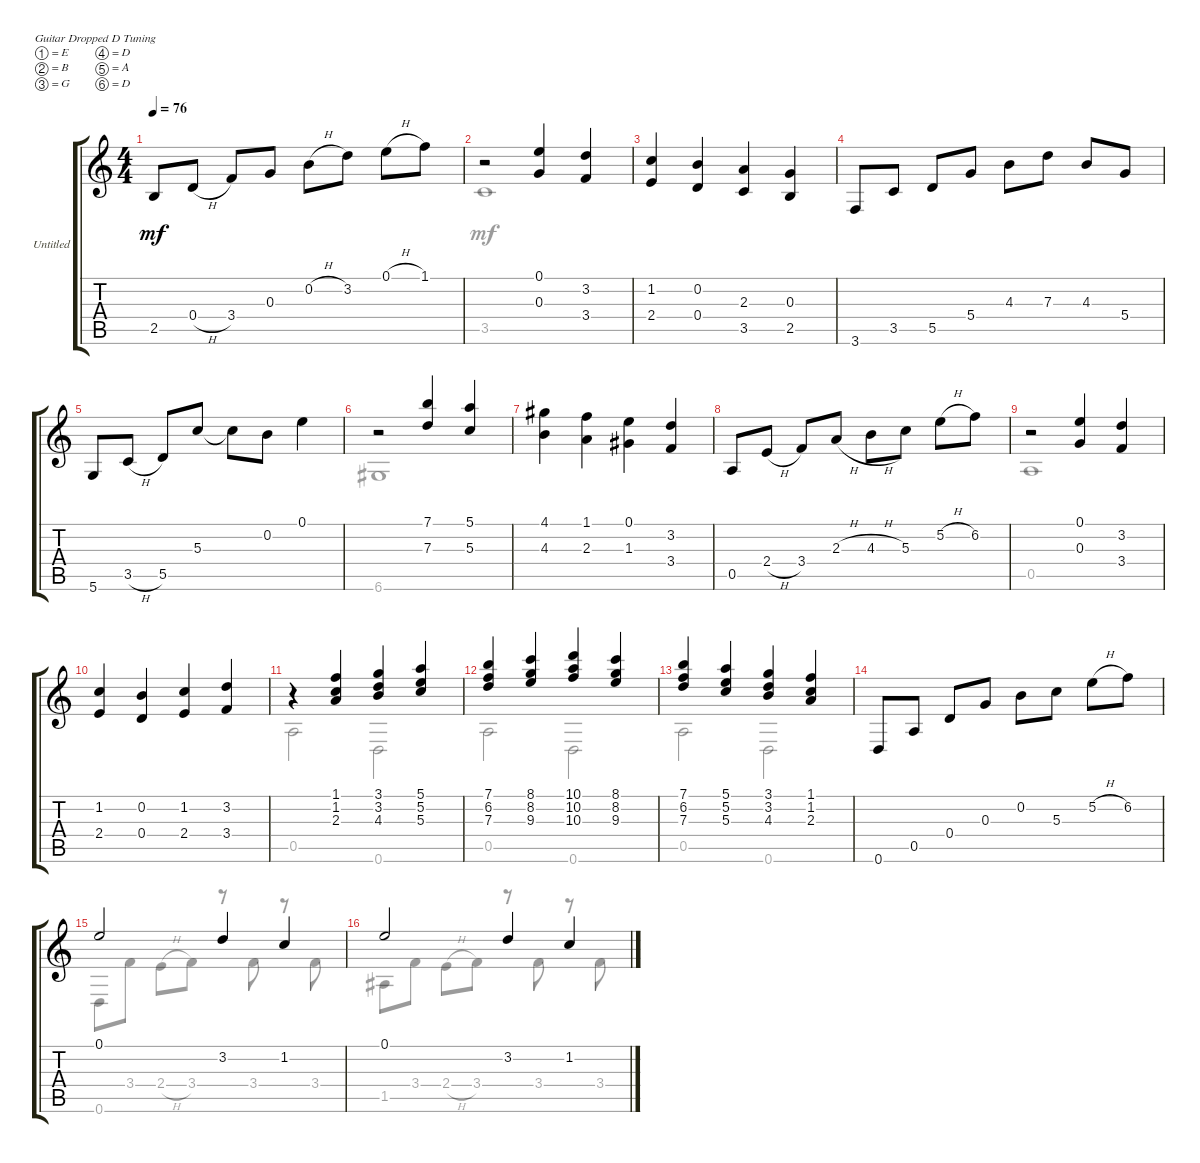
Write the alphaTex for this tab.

\bracketExtendMode groupsimilarinstruments
\firstSystemTrackNameOrientation horizontal
\otherSystemsTrackNameOrientation horizontal
\track ("Untitled" "Untitled") {instrument acousticguitarnylon}
\staff {score tabs}
\tuning (E4 B3 G3 D3 A2 D2)
\voice
\ts (4 4)
\tempo 76
\clef g2
\ks c
2.5.8{dy mf} 0.4{h}.8 3.4.8 0.3.8 0.2{h}.8 3.2.8 0.1{h}.8 1.1.8 |
r.2 (0.1 0.3).4 (3.2 3.4).4 |
(1.2 2.4).4 (0.2 0.4).4 (2.3 3.5).4 (0.3 2.5).4 |
3.6.8 3.5.8 5.5.8 5.4.8 4.3.8 7.3.8 4.3.8 5.4.8 |
5.6.8 3.5{h}.8 5.5.8 5.3.8 5.3{t}.8 0.2.8 0.1.4 |
r.2 (7.1 7.3).4 (5.1 5.3).4 |
(4.1 4.3).4 (1.1 2.3).4 (0.1 1.3).4 (3.2 3.4).4 |
0.5.8 2.4{h}.8 3.4.8 2.3{h}.8 4.3{h}.8 5.3.8 5.2{h}.8 6.2.8 |
r.2 (0.1 0.3).4 (3.2 3.4).4 |
(1.2 2.4).4 (0.2 0.4).4 (1.2 2.4).4 (3.2 3.4).4 |
r.4 (1.1 1.2 2.3).4 (3.1 3.2 4.3).4 (5.1 5.2 5.3).4 |
(7.1 6.2 7.3).4 (8.1 8.2 9.3).4 (10.1 10.2 10.3).4 (8.1 8.2 9.3).4 |
(7.1 6.2 7.3).4 (5.1 5.2 5.3).4 (3.1 3.2 4.3).4 (1.1 1.2 2.3).4 |
0.6.8 0.5.8 0.4.8 0.3.8 0.2.8 5.3.8 5.2{h}.8 6.2.8 |
0.1.2 3.2.4 1.2.4 |
0.1.2 3.2.4 1.2.4
\voice
\clef g2
\ottava regular
\simile none
\ks c
|
3.5.1 |
|
|
|
6.6.1 |
|
|
0.5.1 |
|
0.5.2 0.6.2 |
0.5.2 0.6.2 |
0.5.2 0.6.2 |
|
0.6.8 3.4.8 2.4{h}.8 3.4.8 r.8 3.4.8 r.8 3.4.8 |
1.5.8 3.4.8 2.4{h}.8 3.4.8 r.8 3.4.8 r.8 3.4.8
